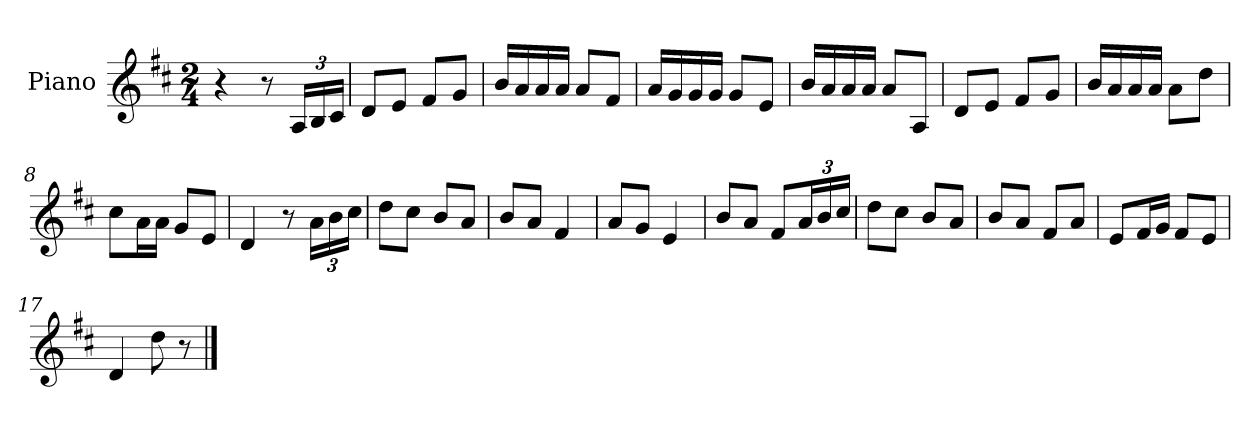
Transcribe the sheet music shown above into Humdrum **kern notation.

**kern
*part1
*staff1
*I"Piano
*I'Pno
*clefG2
*k[f#c#]
*D:
*M2/4
=1
4r
8r
24A/LL
24B/
24c#/JJ
=2
8d/L
8e/J
8f#/L
8g/J
=3
16b/LL
16a/
16a/
16a/JJ
8a/L
8f#/J
=4
16a/LL
16g/
16g/
16g/JJ
8g/L
8e/J
=5
16b/LL
16a/
16a/
16a/JJ
8a/L
8A/J
=6
8d/L
8e/J
8f#/L
8g/J
=7
16b/LL
16a/
16a/
16a/JJ
8a\L
8dd\J
=8
8cc#\L
16a\L
16a\JJ
8g/L
8e/J
=9
4d/
8r
24a\LL
24b\
24cc#\JJ
=10
8dd\L
8cc#\J
8b/L
8a/J
=11
8b/L
8a/J
4f#/
=12
8a/L
8g/J
4e/
=13
8b/L
8a/J
8f#/L
24a/L
24b/
24cc#/JJ
=14
8dd\L
8cc#\J
8b/L
8a/J
=15
8b/L
8a/J
8f#/L
8a/J
=16
8e/L
16f#/L
16g/JJ
8f#/L
8e/J
=17
4d/
8dd\
8r
==
*-
